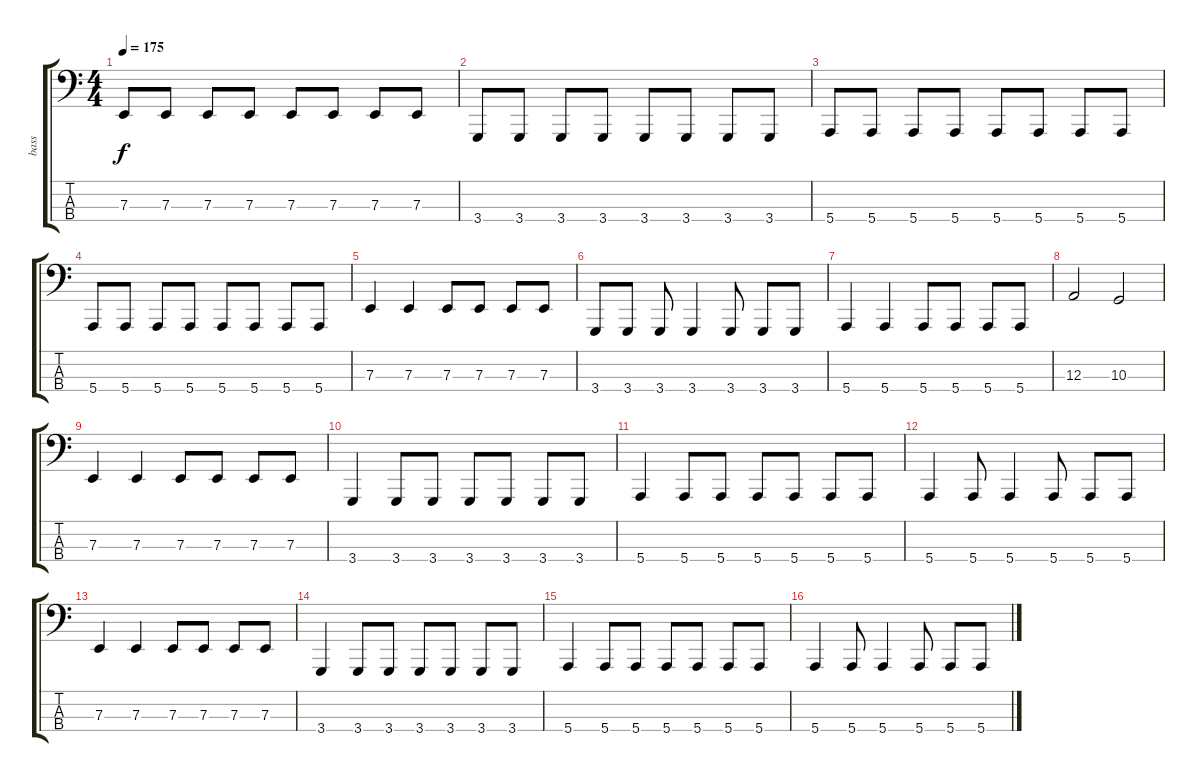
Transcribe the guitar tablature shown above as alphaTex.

\track ("bass" "bass") {instrument lead8bassandlead}
\staff {score tabs}
\tuning (G2 D2 A1 E1) {hide}
\ts (4 4)
\tempo 175
\clef f4
\ks c
7.3.8{dy f instrument lead8bassandlead} 7.3.8 7.3.8 7.3.8 7.3.8 7.3.8 7.3.8 7.3.8 |
3.4.8 3.4.8 3.4.8 3.4.8 3.4.8 3.4.8 3.4.8 3.4.8 |
5.4.8 5.4.8 5.4.8 5.4.8 5.4.8 5.4.8 5.4.8 5.4.8 |
5.4.8 5.4.8 5.4.8 5.4.8 5.4.8 5.4.8 5.4.8 5.4.8 |
7.3.4 7.3.4 7.3.8 7.3.8 7.3.8 7.3.8 |
3.4.8 3.4.8 3.4.8 3.4.4 3.4.8 3.4.8 3.4.8 |
5.4.4 5.4.4 5.4.8 5.4.8 5.4.8 5.4.8 |
12.3.2 10.3.2 |
7.3.4 7.3.4 7.3.8 7.3.8 7.3.8 7.3.8 |
3.4.4 3.4.8 3.4.8 3.4.8 3.4.8 3.4.8 3.4.8 |
5.4.4 5.4.8 5.4.8 5.4.8 5.4.8 5.4.8 5.4.8 |
5.4.4 5.4.8 5.4.4 5.4.8 5.4.8 5.4.8 |
7.3.4 7.3.4 7.3.8 7.3.8 7.3.8 7.3.8 |
3.4.4 3.4.8 3.4.8 3.4.8 3.4.8 3.4.8 3.4.8 |
5.4.4 5.4.8 5.4.8 5.4.8 5.4.8 5.4.8 5.4.8 |
5.4.4 5.4.8 5.4.4 5.4.8 5.4.8 5.4.8
